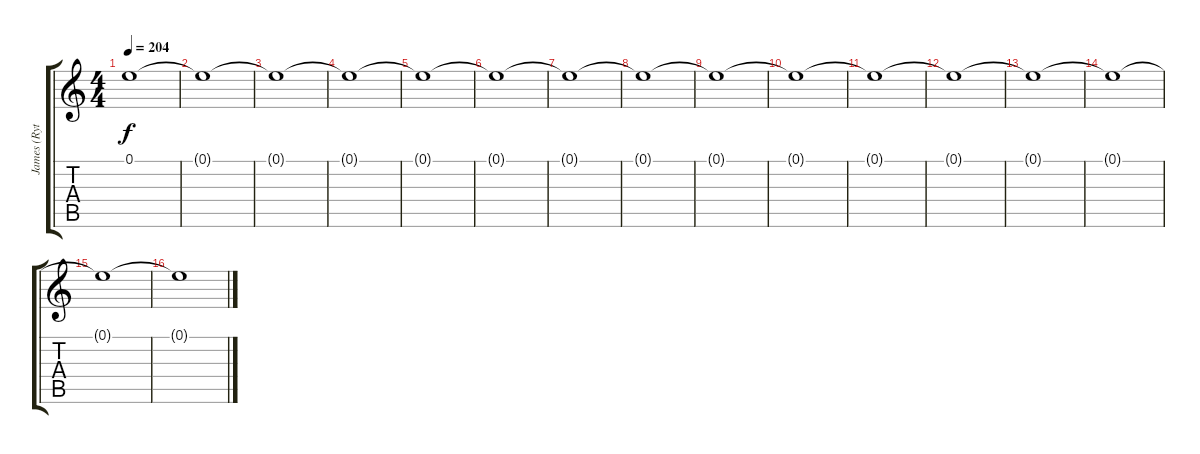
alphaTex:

\track ("James (Rythm Guitar)" "James (Ryt") {instrument overdrivenguitar}
\staff {score tabs}
\tuning (E4 B3 G3 D3 A2 E2) {hide}
\ts (4 4)
\tempo 204
\clef g2
\ks c
0.1{t}.1{dy f} |
0.1{t}.1 |
0.1{t}.1 |
0.1{t}.1 |
0.1{t}.1 |
0.1{t}.1 |
0.1{t}.1 |
0.1{t}.1 |
0.1{t}.1 |
0.1{t}.1 |
0.1{t}.1{volume 4} |
0.1{t}.1 |
0.1{t}.1 |
0.1{t}.1 |
0.1{t}.1{volume 0} |
0.1{t}.1
